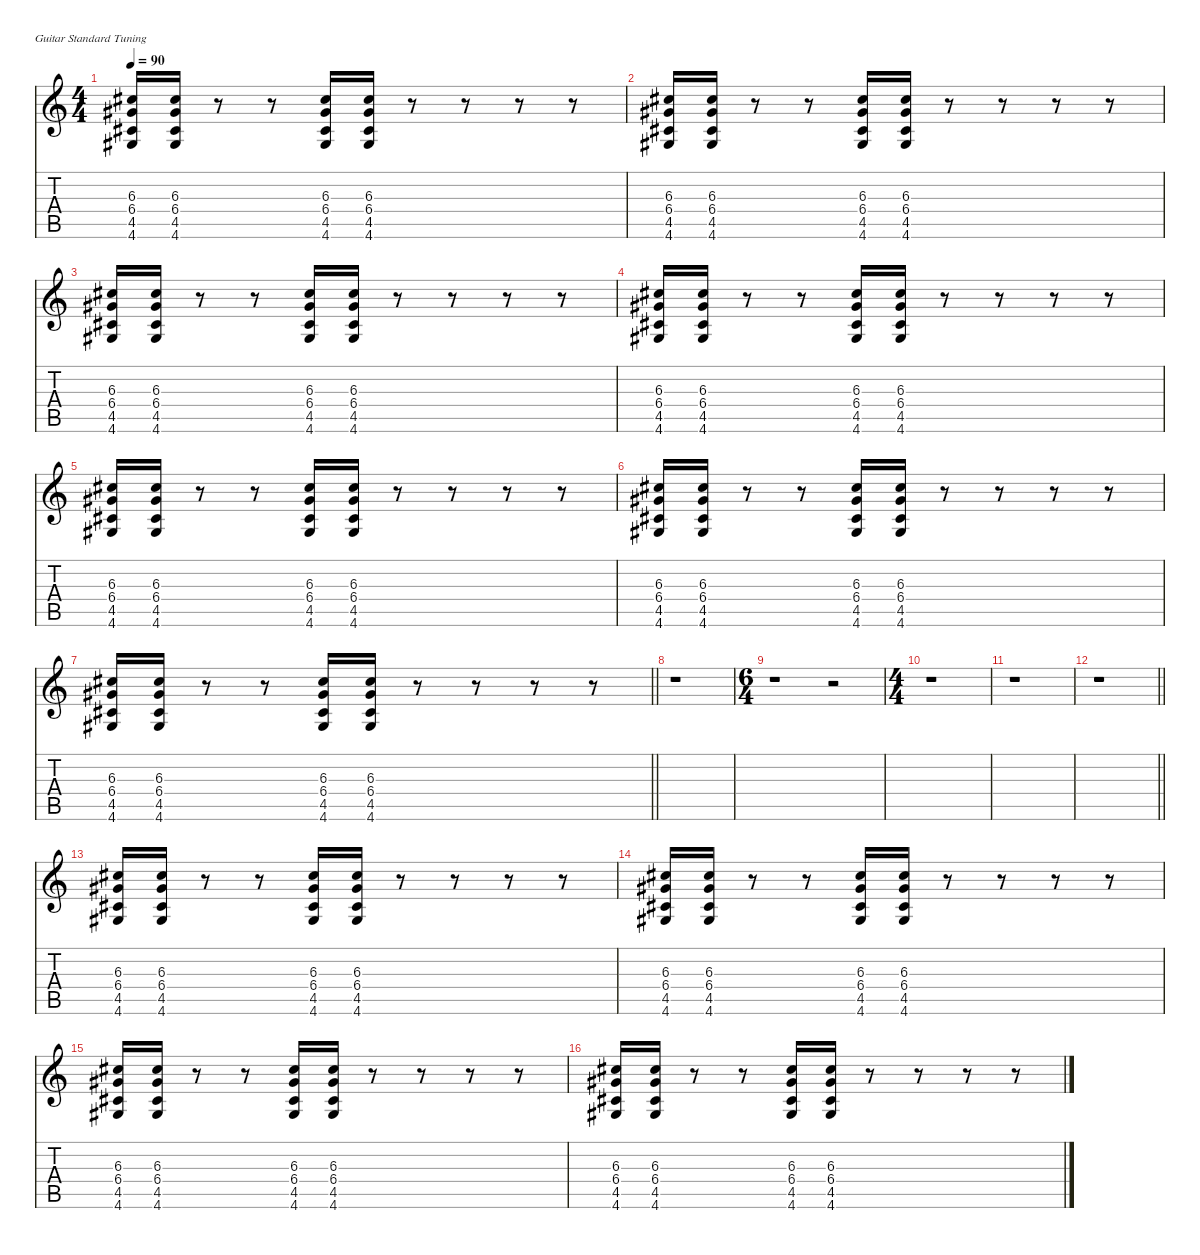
\defaultSystemsLayout 4
\hideDynamics
\bracketExtendMode nobrackets
\singleTrackTrackNamePolicy hidden
\multiTrackTrackNamePolicy hidden
\otherSystemsTrackNameOrientation horizontal
\track ("Gitarr 2" "dist.guit.") {instrument distortionguitar}
\staff {score tabs}
\tuning (E4 B3 G3 D3 A2 E2)
\ts (4 4)
\tempo 90
\clef g2
\ks c
(6.3{acc #} 6.4{acc #} 4.5{acc #} 4.6{acc #}).16{dy f beam Up} (6.3{acc #} 6.4{acc #} 4.5{acc #} 4.6{acc #}).16{beam Up} r.8{beam Up} r.8{beam Up} (6.3{acc #} 6.4{acc #} 4.5{acc #} 4.6{acc #}).16{beam Up} (6.3{acc #} 6.4{acc #} 4.5{acc #} 4.6{acc #}).16{beam Up} r.8{beam Up} r.8{beam Up} r.8{beam Up} r.8{beam Up} |
(6.3{acc #} 6.4{acc #} 4.5{acc #} 4.6{acc #}).16{beam Up} (6.3{acc #} 6.4{acc #} 4.5{acc #} 4.6{acc #}).16{beam Up} r.8{beam Up} r.8{beam Up} (6.3{acc #} 6.4{acc #} 4.5{acc #} 4.6{acc #}).16{beam Up} (6.3{acc #} 6.4{acc #} 4.5{acc #} 4.6{acc #}).16{beam Up} r.8{beam Up} r.8{beam Up} r.8{beam Up} r.8{beam Up} |
(6.3{acc #} 6.4{acc #} 4.5{acc #} 4.6{acc #}).16{beam Up} (6.3{acc #} 6.4{acc #} 4.5{acc #} 4.6{acc #}).16{beam Up} r.8{beam Up} r.8{beam Up} (6.3{acc #} 6.4{acc #} 4.5{acc #} 4.6{acc #}).16{beam Up} (6.3{acc #} 6.4{acc #} 4.5{acc #} 4.6{acc #}).16{beam Up} r.8{beam Up} r.8{beam Up} r.8{beam Up} r.8{beam Up} |
(6.3{acc #} 6.4{acc #} 4.5{acc #} 4.6{acc #}).16{beam Up} (6.3{acc #} 6.4{acc #} 4.5{acc #} 4.6{acc #}).16{beam Up} r.8{beam Up} r.8{beam Up} (6.3{acc #} 6.4{acc #} 4.5{acc #} 4.6{acc #}).16{beam Up} (6.3{acc #} 6.4{acc #} 4.5{acc #} 4.6{acc #}).16{beam Up} r.8{beam Up} r.8{beam Up} r.8{beam Up} r.8{beam Up} |
(6.3{acc #} 6.4{acc #} 4.5{acc #} 4.6{acc #}).16{beam Up} (6.3{acc #} 6.4{acc #} 4.5{acc #} 4.6{acc #}).16{beam Up} r.8{beam Up} r.8{beam Up} (6.3{acc #} 6.4{acc #} 4.5{acc #} 4.6{acc #}).16{beam Up} (6.3{acc #} 6.4{acc #} 4.5{acc #} 4.6{acc #}).16{beam Up} r.8{beam Up} r.8{beam Up} r.8{beam Up} r.8{beam Up} |
(6.3{acc #} 6.4{acc #} 4.5{acc #} 4.6{acc #}).16{beam Up} (6.3{acc #} 6.4{acc #} 4.5{acc #} 4.6{acc #}).16{beam Up} r.8{beam Up} r.8{beam Up} (6.3{acc #} 6.4{acc #} 4.5{acc #} 4.6{acc #}).16{beam Up} (6.3{acc #} 6.4{acc #} 4.5{acc #} 4.6{acc #}).16{beam Up} r.8{beam Up} r.8{beam Up} r.8{beam Up} r.8{beam Up} |
\barLineRight lightlight
(6.3{acc #} 6.4{acc #} 4.5{acc #} 4.6{acc #}).16{beam Up} (6.3{acc #} 6.4{acc #} 4.5{acc #} 4.6{acc #}).16{beam Up} r.8{beam Up} r.8{beam Up} (6.3{acc #} 6.4{acc #} 4.5{acc #} 4.6{acc #}).16{beam Up} (6.3{acc #} 6.4{acc #} 4.5{acc #} 4.6{acc #}).16{beam Up} r.8{beam Up} r.8{beam Up} r.8{beam Up} r.8{beam Up} |
r.1{beam Down} |
\ts (6 4)
r.1{beam Down} r.2{beam Down} |
\ts (4 4)
r.1{beam Down} |
r.1{beam Down} |
\barLineRight lightlight
r.1{beam Down} |
(6.3{acc #} 6.4{acc #} 4.5{acc #} 4.6{acc #}).16{beam Up} (6.3{acc #} 6.4{acc #} 4.5{acc #} 4.6{acc #}).16{beam Up} r.8{beam Up} r.8{beam Up} (6.3{acc #} 6.4{acc #} 4.5{acc #} 4.6{acc #}).16{beam Up} (6.3{acc #} 6.4{acc #} 4.5{acc #} 4.6{acc #}).16{beam Up} r.8{beam Up} r.8{beam Up} r.8{beam Up} r.8{beam Up} |
(6.3{acc #} 6.4{acc #} 4.5{acc #} 4.6{acc #}).16{beam Up} (6.3{acc #} 6.4{acc #} 4.5{acc #} 4.6{acc #}).16{beam Up} r.8{beam Up} r.8{beam Up} (6.3{acc #} 6.4{acc #} 4.5{acc #} 4.6{acc #}).16{beam Up} (6.3{acc #} 6.4{acc #} 4.5{acc #} 4.6{acc #}).16{beam Up} r.8{beam Up} r.8{beam Up} r.8{beam Up} r.8{beam Up} |
(6.3{acc #} 6.4{acc #} 4.5{acc #} 4.6{acc #}).16{beam Up} (6.3{acc #} 6.4{acc #} 4.5{acc #} 4.6{acc #}).16{beam Up} r.8{beam Up} r.8{beam Up} (6.3{acc #} 6.4{acc #} 4.5{acc #} 4.6{acc #}).16{beam Up} (6.3{acc #} 6.4{acc #} 4.5{acc #} 4.6{acc #}).16{beam Up} r.8{beam Up} r.8{beam Up} r.8{beam Up} r.8{beam Up} |
(6.3{acc #} 6.4{acc #} 4.5{acc #} 4.6{acc #}).16{beam Up} (6.3{acc #} 6.4{acc #} 4.5{acc #} 4.6{acc #}).16{beam Up} r.8{beam Up} r.8{beam Up} (6.3{acc #} 6.4{acc #} 4.5{acc #} 4.6{acc #}).16{beam Up} (6.3{acc #} 6.4{acc #} 4.5{acc #} 4.6{acc #}).16{beam Up} r.8{beam Up} r.8{beam Up} r.8{beam Up} r.8{beam Up}
